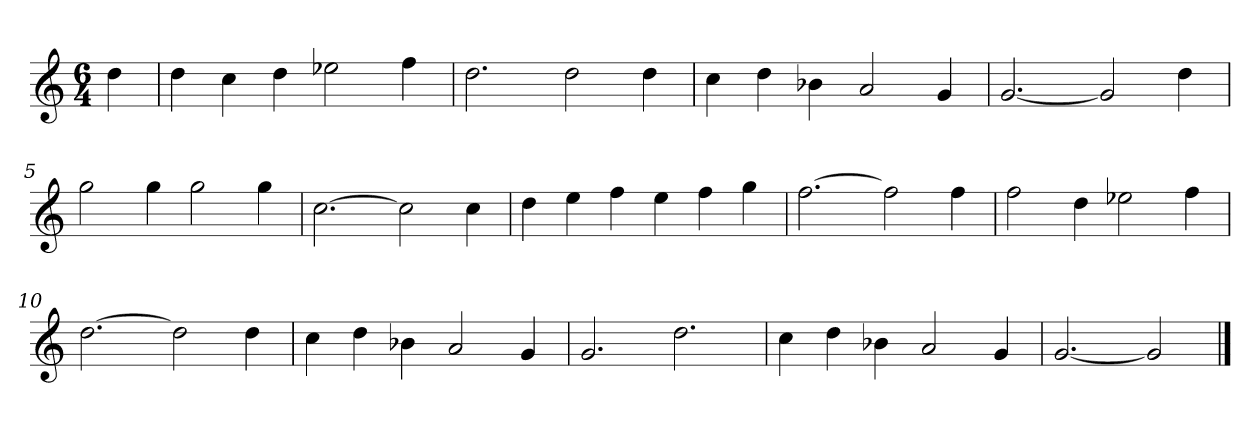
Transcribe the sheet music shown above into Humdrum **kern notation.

**kern
*part1
*staff1
*k[]
*M6/4
*MM120
=
4dd
=1
4dd
4cc
4dd
2ee-X
4ff
=2
2.dd
2dd
4dd
=3
4cc
4dd
4b-X
2a
4g
=4
[2.g
2g]
4dd
=5
2gg
4gg
2gg
4gg
=6
[2.cc
2cc]
4cc
=7
4dd
4ee
4ff
4ee
4ff
4gg
=8
[2.ff
2ff]
4ff
=9
2ff
4dd
2ee-X
4ff
=10
[2.dd
2dd]
4dd
=11
4cc
4dd
4b-X
2a
4g
=12
2.g
2.dd
=13
4cc
4dd
4b-X
2a
4g
=14
[2.g
2g]
==
*-
